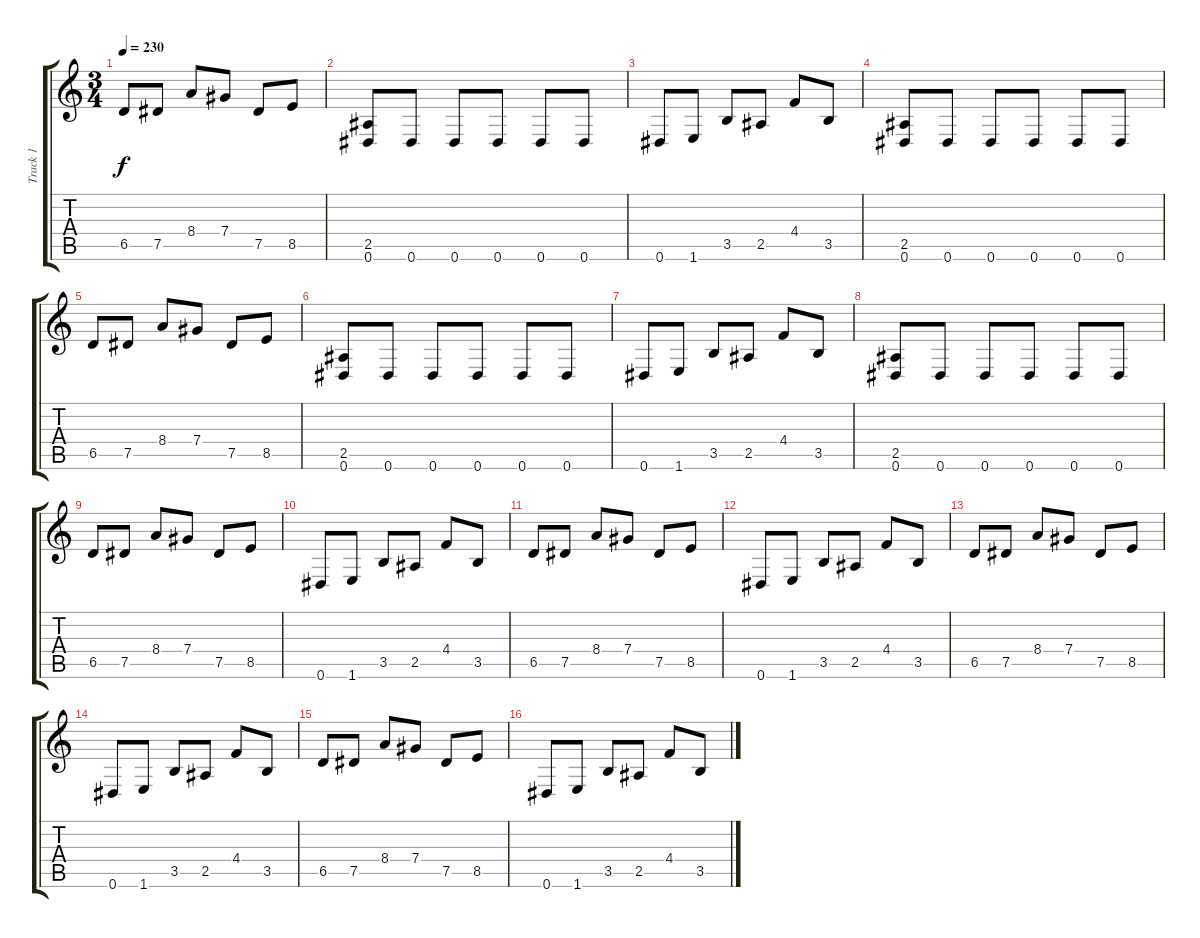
\track ("Track 1" "Track 1") {instrument distortionguitar}
\staff {score tabs}
\tuning (Eb4 Bb3 Gb3 Db3 Ab2 Eb2) {hide}
\ts (3 4)
\tempo 230
\clef g2
\ks c
6.5.8{dy f} 7.5.8 8.4.8 7.4.8 7.5.8 8.5.8 |
(2.5 0.6).8 0.6.8 0.6.8 0.6.8 0.6.8 0.6.8 |
0.6.8 1.6.8 3.5.8 2.5.8 4.4.8 3.5.8 |
(2.5 0.6).8 0.6.8 0.6.8 0.6.8 0.6.8 0.6.8 |
6.5.8 7.5.8 8.4.8 7.4.8 7.5.8 8.5.8 |
(2.5 0.6).8 0.6.8 0.6.8 0.6.8 0.6.8 0.6.8 |
0.6.8 1.6.8 3.5.8 2.5.8 4.4.8 3.5.8 |
(2.5 0.6).8 0.6.8 0.6.8 0.6.8 0.6.8 0.6.8 |
6.5.8 7.5.8 8.4.8 7.4.8 7.5.8 8.5.8 |
0.6.8 1.6.8 3.5.8 2.5.8 4.4.8 3.5.8 |
6.5.8 7.5.8 8.4.8 7.4.8 7.5.8 8.5.8 |
0.6.8 1.6.8 3.5.8 2.5.8 4.4.8 3.5.8 |
6.5.8 7.5.8 8.4.8 7.4.8 7.5.8 8.5.8 |
0.6.8 1.6.8 3.5.8 2.5.8 4.4.8 3.5.8 |
6.5.8 7.5.8 8.4.8 7.4.8 7.5.8 8.5.8 |
0.6.8 1.6.8 3.5.8 2.5.8 4.4.8 3.5.8
